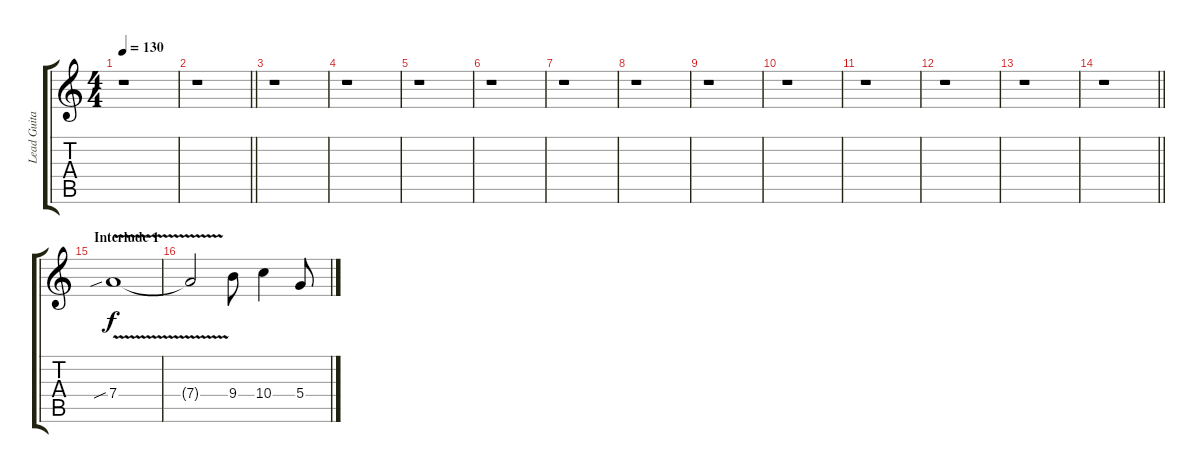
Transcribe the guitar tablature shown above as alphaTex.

\track ("Lead Guitar 2: Tapani Kangas" "Lead Guita") {instrument overdrivenguitar}
\staff {score tabs}
\tuning (E4 B3 G3 D3 A2 E2) {hide}
\ts (4 4)
\tempo 130
\clef g2
\ks aminor
r.1{dy f} |
\barLineRight lightlight
r.1 |
r.1 |
r.1 |
r.1 |
r.1 |
r.1 |
r.1 |
r.1 |
r.1 |
r.1 |
r.1 |
r.1 |
\barLineRight lightlight
r.1 |
\section ("" "Interlude 1")
7.4{v sib}.1 |
7.4{t}.2 9.4.8 10.4.4 5.4{ss}.8
